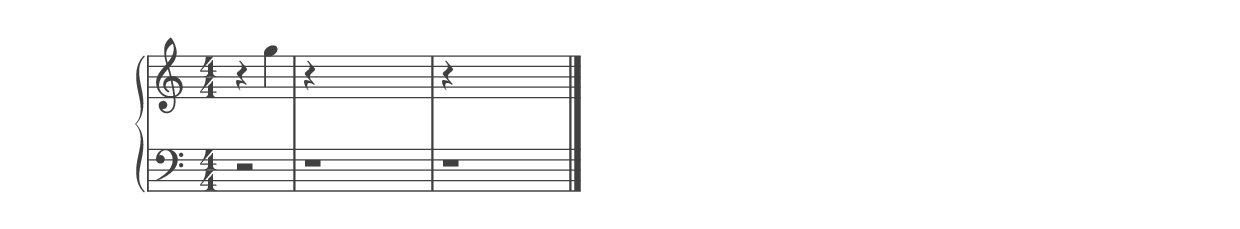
%% ----------------------------------------------------------------------------
%% Generated on: 2019 January 05
%% Note Name: G5
%% Octave: 5
%% Clef: treble
%% Filename: 118-59-5-treble-G5
%% ----------------------------------------------------------------------------

\version "2.19.82"

\include "../piano_note_colors.ly"

\header {
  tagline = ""
}

upper = {
  \clef treble
  \numericTimeSignature
  % treble note
  r4 g''4
  % treble octave (hidden)
  r4 \hideNotes g'4 g''4 g'''4
  % treble octave (hidden) repeat
  \unHideNotes
  r4 \hideNotes g'4 g''4 g'''4
  \bar "|."
}

lower = {
  \clef bass
  \numericTimeSignature
  % bass note in color
  r2
  % bass octave (hidden)
  r1
  % bass octave (hidden) repeat
  \unHideNotes
  r1
}

\score {
  \new PianoStaff <<
    \context Score
    \applyContext #(override-color-for-all-grobs default-black)
    \time 4/4
    \partial 2
    \new Staff = upper { \upper }
    \new Staff = lower { \lower }
  >>
  \layout { }
  \midi { }
}